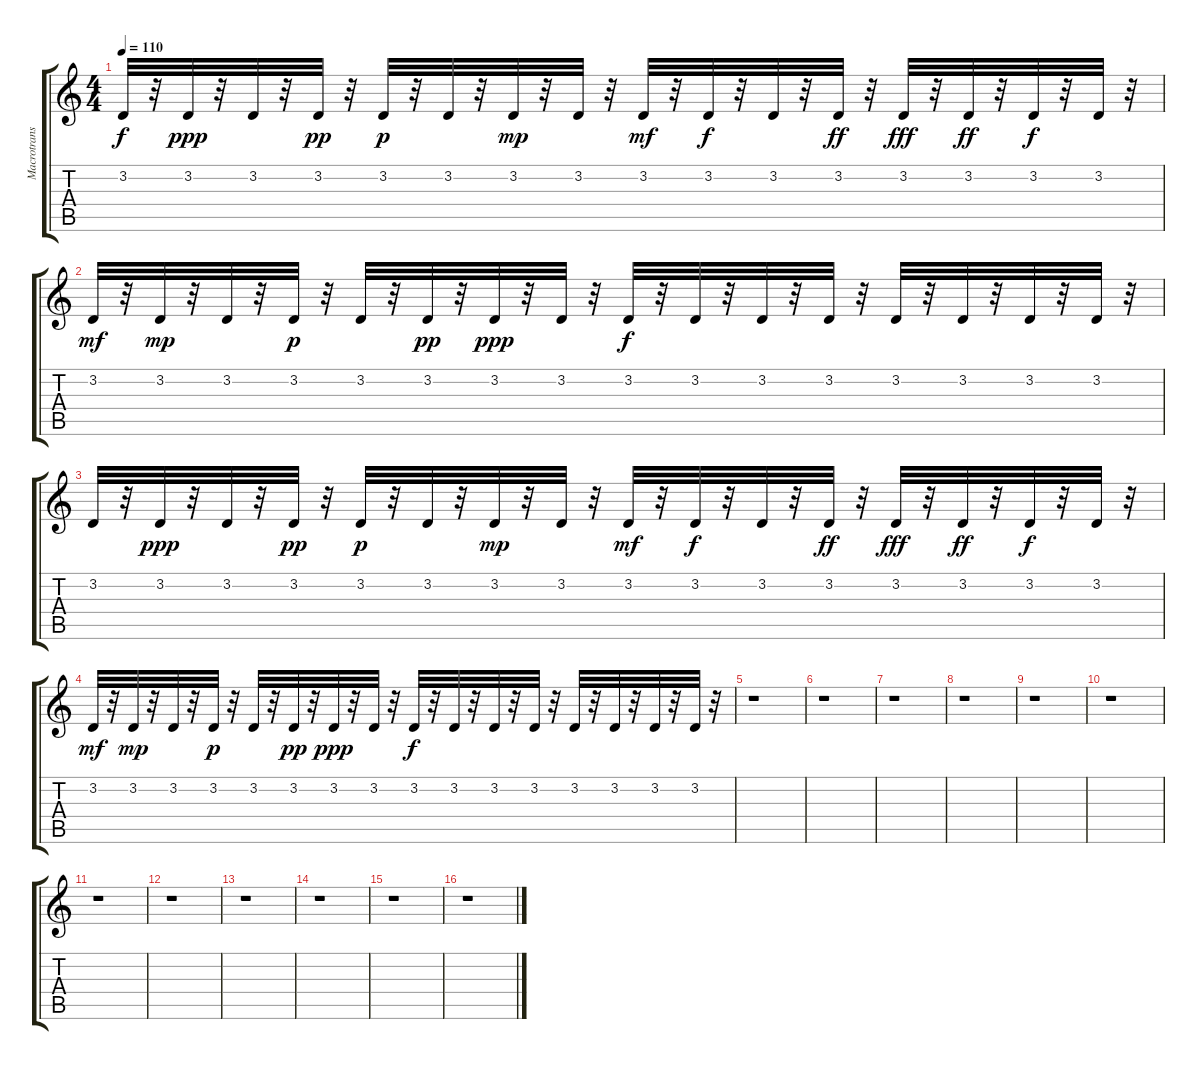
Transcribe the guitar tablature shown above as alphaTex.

\track ("Macrotrans" "Macrotrans") {instrument lead2sawtooth}
\staff {score tabs}
\tuning (E4 B3 G3 D3 A2 E2) {hide}
\ts (4 4)
\tempo 110
\clef g2
\ks c
3.2.32{dy f} r.32 3.2.32{dy ppp} r.32 3.2.32 r.32 3.2.32{dy pp} r.32 3.2.32{dy p} r.32 3.2.32 r.32 3.2.32{dy mp} r.32 3.2.32 r.32 3.2.32{dy mf} r.32 3.2.32{dy f} r.32 3.2.32 r.32 3.2.32{dy ff} r.32 3.2.32{dy fff} r.32 3.2.32{dy ff} r.32 3.2.32{dy f} r.32 3.2.32 r.32 |
3.2.32{dy mf} r.32 3.2.32{dy mp} r.32 3.2.32 r.32 3.2.32{dy p} r.32 3.2.32 r.32 3.2.32{dy pp} r.32 3.2.32{dy ppp} r.32 3.2.32 r.32 3.2.32{dy f} r.32 3.2.32 r.32 3.2.32 r.32 3.2.32 r.32 3.2.32 r.32 3.2.32 r.32 3.2.32 r.32 3.2.32 r.32 |
3.2.32 r.32 3.2.32{dy ppp} r.32 3.2.32 r.32 3.2.32{dy pp} r.32 3.2.32{dy p} r.32 3.2.32 r.32 3.2.32{dy mp} r.32 3.2.32 r.32 3.2.32{dy mf} r.32 3.2.32{dy f} r.32 3.2.32 r.32 3.2.32{dy ff} r.32 3.2.32{dy fff} r.32 3.2.32{dy ff} r.32 3.2.32{dy f} r.32 3.2.32 r.32 |
3.2.32{dy mf} r.32 3.2.32{dy mp} r.32 3.2.32 r.32 3.2.32{dy p} r.32 3.2.32 r.32 3.2.32{dy pp} r.32 3.2.32{dy ppp} r.32 3.2.32 r.32 3.2.32{dy f} r.32 3.2.32 r.32 3.2.32 r.32 3.2.32 r.32 3.2.32 r.32 3.2.32 r.32 3.2.32 r.32 3.2.32 r.32 |
r.1 |
r.1 |
r.1 |
r.1 |
r.1 |
r.1 |
r.1 |
r.1 |
r.1 |
r.1 |
r.1 |
r.1
